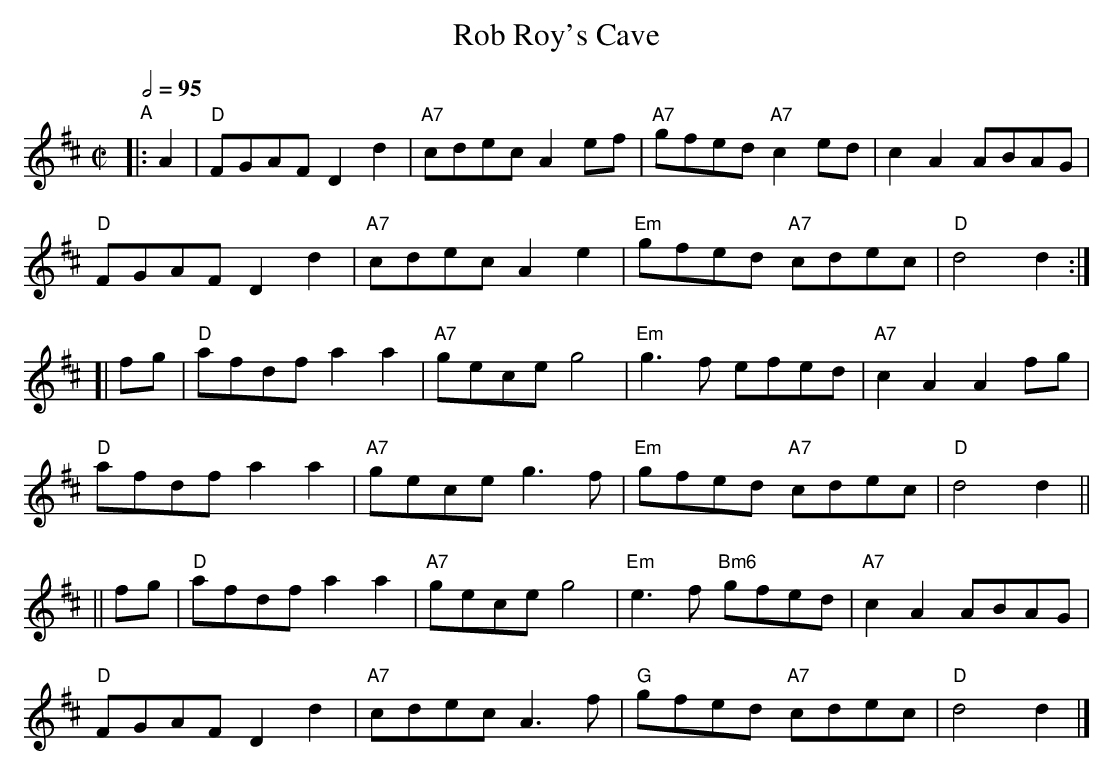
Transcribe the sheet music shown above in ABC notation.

X:1
T: Rob Roy's Cave
L: 1/8
M: C|
Q: 1/2=95
K: D
"^A"|: A2 |\
"D"FGAF D2d2 | "A7"cdec A2ef | "A7"gfed "A7"c2 ed | c2A2 ABAG |
"D"FGAF D2d2 | "A7"cdec A2e2 | "Em"gfed "A7"cdec | "D"d4 d2 :|
[| fg |\
"D"afdf a2a2 | "A7"gece g4 | "Em"g3f efed | "A7"c2A2 A2fg |
"D"afdf a2a2 | "A7"gece g3f | "Em"gfed "A7"cdec | "D"d4 d2 ||
|| fg |\
"D"afdf a2a2 | "A7"gece g4 | "Em"e3f "Bm6"gfed | "A7"c2A2 ABAG |
"D"FGAF D2d2 | "A7"cdec A3f | "G"gfed "A7"cdec | "D"d4 d2 |]
